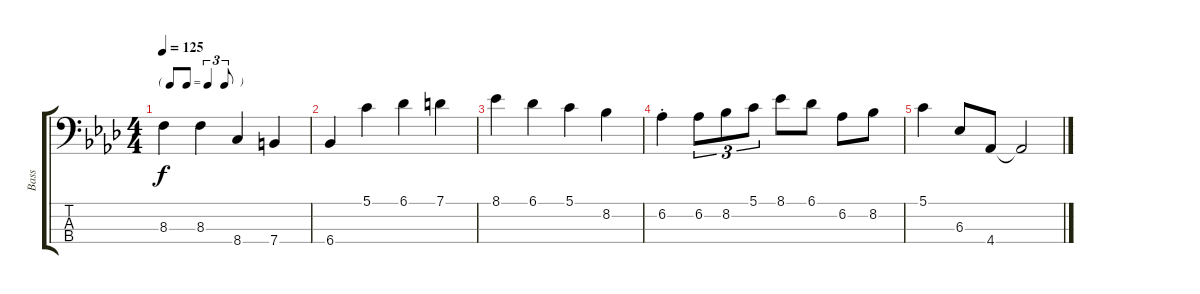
\track ("Bass" "Bass") {instrument electricbassfinger}
\staff {score tabs}
\tuning (G2 D2 A1 E1) {hide}
\ts (4 4)
\tf triplet8th
\tempo 125
\clef f4
\ks ab
8.3.4{dy f} 8.3.4 8.4.4 7.4.4 |
6.4.4 5.1.4 6.1.4 7.1.4 |
8.1.4 6.1.4 5.1.4 8.2.4 |
6.2{st}.4 6.2.8{tu (3 2)} 8.2.8{tu (3 2)} 5.1.8{tu (3 2)} 8.1.8 6.1.8 6.2.8 8.2.8 |
5.1.4 6.3.8 4.4.8 4.4{t}.2
